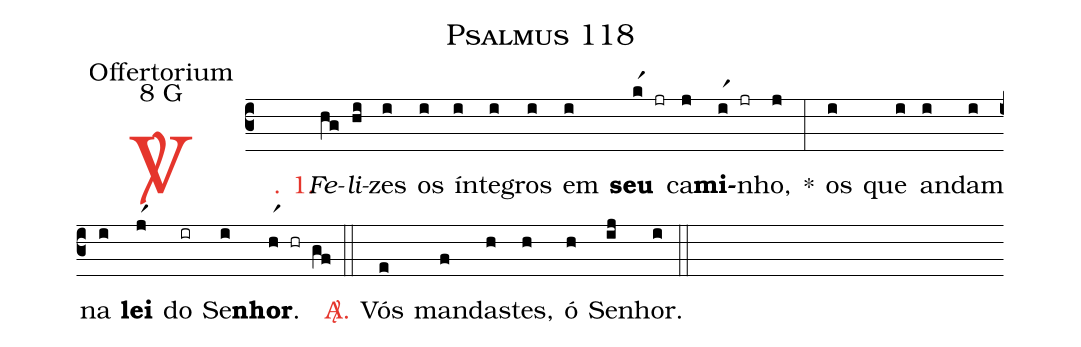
name: Psalmus 118;
office-part: Offertorium;
mode: 8;
mode-differentia: G;
%%
(c3)

<c><sp>V/</sp>. 1.</c>() <i>Fe</i>(hg)<i>li</i>(hi)zes(i) os(i) ín(i)te(i)gros(i) em(i) <b>seu</b>(kr1 jr) ca(j)<b>mi</b>(ir1 jr)nho,(j) *(:) os(i) que(i) an(i)dam(i) na(i) <b>lei</b>(jr1) do(ir) Se(i)<b>nhor</b>.(hr1 hr gf)

(::)

<c><sp>A/</sp>.</c>() Vós(e) man(f)das(h)tes,(h) ó(h) Se(ij)nhor.(i)

(::)
